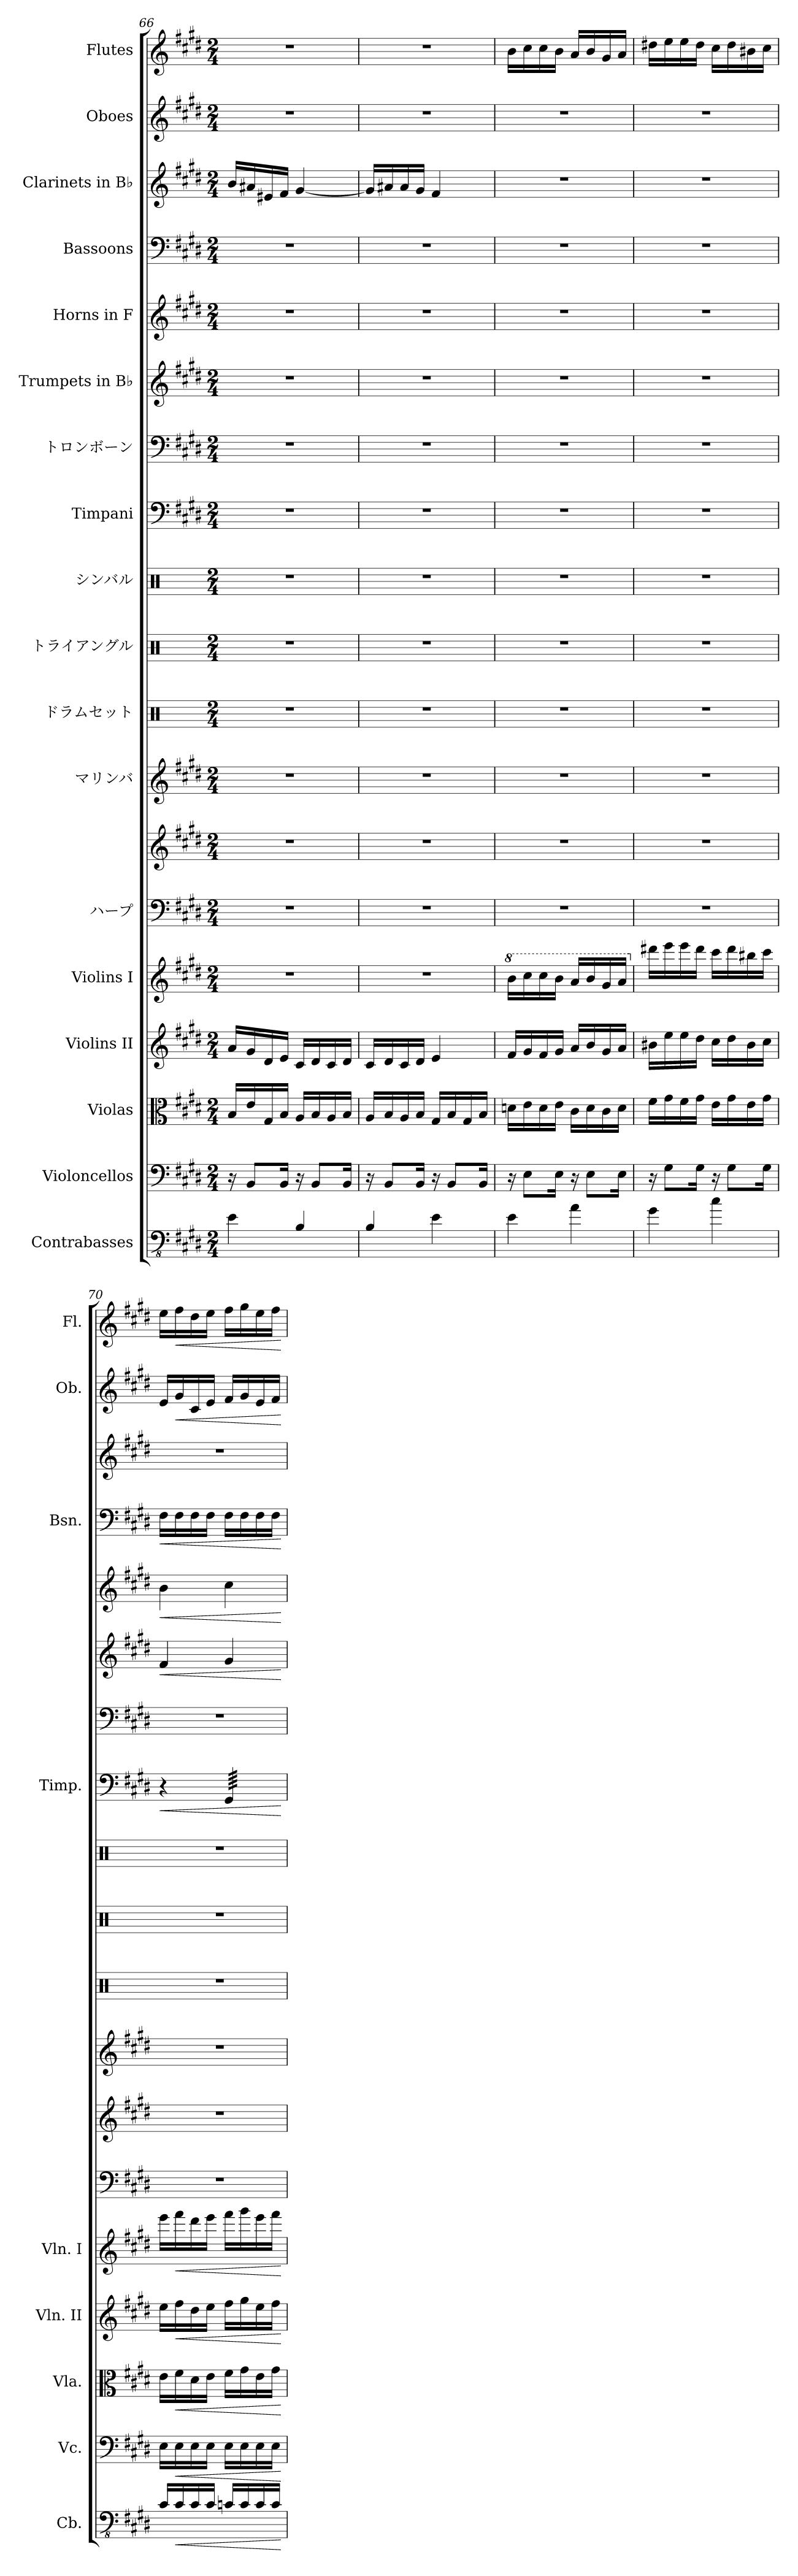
**kern	**dynam	**kern	**dynam	**kern	**dynam	**kern	**dynam	**kern	**dynam	**kern	**kern	**kern	**kern	**kern	**kern	**kern	**dynam	**kern	**kern	**dynam	**kern	**dynam	**kern	**dynam	**kern	**kern	**dynam	**kern	**dynam
*part18	*part18	*part17	*part17	*part16	*part16	*part15	*part15	*part14	*part14	*part13	*part13	*part12	*part11	*part10	*part9	*part8	*part8	*part7	*part6	*part6	*part5	*part5	*part4	*part4	*part3	*part2	*part2	*part1	*part1
*staff19	*staff19	*staff18	*staff18	*staff17	*staff17	*staff16	*staff16	*staff15	*staff15	*staff14	*staff13	*staff12	*staff11	*staff10	*staff9	*staff8	*staff8	*staff7	*staff6	*staff6	*staff5	*staff5	*staff4	*staff4	*staff3	*staff2	*staff2	*staff1	*staff1
*I"Contrabasses	*	*I"Violoncellos	*	*I"Violas	*	*I"Violins II	*	*I"Violins I	*	*I"ハープ	*	*I"マリンバ	*I"ドラムセット	*I"トライアングル	*I"シンバル	*I"Timpani	*	*I"トロンボーン	*I"Trumpets in B♭	*	*I"Horns in F	*	*I"Bassoons	*	*I"Clarinets in B♭	*I"Oboes	*	*I"Flutes	*
*I'Cb.	*	*I'Vc.	*	*I'Vla.	*	*I'Vln. II	*	*I'Vln. I	*	*	*	*	*	*	*	*I'Timp.	*	*	*	*	*	*	*I'Bsn.	*	*	*I'Ob.	*	*I'Fl.	*
!!LO:LB:g=z
*clefFv4	*	*clefF4	*	*clefC3	*	*clefG2	*	*clefG2	*	*clefF4	*clefG2	*clefG2	*clefX	*clefX	*clefX	*clefF4	*	*clefF4	*clefG2	*	*clefG2	*	*clefF4	*	*clefG2	*clefG2	*	*clefG2	*
*ITrd7c12	*	*	*	*	*	*	*	*	*	*	*	*	*	*	*	*	*	*	*ITrd1c2	*	*ITrd4c7	*	*	*	*ITrd1c2	*	*	*	*
*k[f#c#g#d#]	*	*k[f#c#g#d#]	*	*k[f#c#g#d#]	*	*k[f#c#g#d#]	*	*k[f#c#g#d#]	*	*k[f#c#g#d#]	*k[f#c#g#d#]	*k[f#c#g#d#]	*k[]	*k[]	*k[]	*k[f#c#g#d#]	*	*k[f#c#g#d#]	*k[f#c#]	*	*k[f#c#g#]	*	*k[f#c#g#d#]	*	*k[f#c#]	*k[f#c#g#d#]	*	*k[f#c#g#d#]	*
*M2/4	*	*M2/4	*	*M2/4	*	*M2/4	*	*M2/4	*	*M2/4	*M2/4	*M2/4	*M2/4	*M2/4	*M2/4	*M2/4	*	*M2/4	*M2/4	*	*M2/4	*	*M2/4	*	*M2/4	*M2/4	*	*M2/4	*
=66	=66	=66	=66	=66	=66	=66	=66	=66	=66	=66	=66	=66	=66	=66	=66	=66	=66	=66	=66	=66	=66	=66	=66	=66	=66	=66	=66	=66	=66
4EE\	.	16r	.	16B/LL	.	16a/LL	.	2r	.	2r	2r	2r	2r	2r	2r	2r	.	2r	2r	.	2r	.	2r	.	16a/LL	2r	.	2r	.
.	.	8BB/L	.	16e/	.	16g#/	.	.	.	.	.	.	.	.	.	.	.	.	.	.	.	.	.	.	16g#X/	.	.	.	.
.	.	.	.	16G#/	.	16d#/	.	.	.	.	.	.	.	.	.	.	.	.	.	.	.	.	.	.	16d#X/	.	.	.	.
.	.	16BB/Jk	.	16B/JJ	.	16e/JJ	.	.	.	.	.	.	.	.	.	.	.	.	.	.	.	.	.	.	16e/JJ	.	.	.	.
4BBB/	.	16r	.	16A/LL	.	16c#/LL	.	.	.	.	.	.	.	.	.	.	.	.	.	.	.	.	.	.	[4f#/	.	.	.	.
.	.	8BB/L	.	16B/	.	16d#/	.	.	.	.	.	.	.	.	.	.	.	.	.	.	.	.	.	.	.	.	.	.	.
.	.	.	.	16A/	.	16c#/	.	.	.	.	.	.	.	.	.	.	.	.	.	.	.	.	.	.	.	.	.	.	.
.	.	16BB/Jk	.	16B/JJ	.	16d#/JJ	.	.	.	.	.	.	.	.	.	.	.	.	.	.	.	.	.	.	.	.	.	.	.
=67	=67	=67	=67	=67	=67	=67	=67	=67	=67	=67	=67	=67	=67	=67	=67	=67	=67	=67	=67	=67	=67	=67	=67	=67	=67	=67	=67	=67	=67
4BBB/	.	16r	.	16A/LL	.	16c#/LL	.	2r	.	2r	2r	2r	2r	2r	2r	2r	.	2r	2r	.	2r	.	2r	.	16f#/LL]	2r	.	2r	.
.	.	8BB/L	.	16B/	.	16d#/	.	.	.	.	.	.	.	.	.	.	.	.	.	.	.	.	.	.	16g#X/	.	.	.	.
.	.	.	.	16A/	.	16c#/	.	.	.	.	.	.	.	.	.	.	.	.	.	.	.	.	.	.	16g#/	.	.	.	.
.	.	16BB/Jk	.	16B/JJ	.	16d#/JJ	.	.	.	.	.	.	.	.	.	.	.	.	.	.	.	.	.	.	16f#/JJ	.	.	.	.
4EE\	.	16r	.	16G#/LL	.	4e/	.	.	.	.	.	.	.	.	.	.	.	.	.	.	.	.	.	.	4e/	.	.	.	.
.	.	8BB/L	.	16B/	.	.	.	.	.	.	.	.	.	.	.	.	.	.	.	.	.	.	.	.	.	.	.	.	.
.	.	.	.	16G#/	.	.	.	.	.	.	.	.	.	.	.	.	.	.	.	.	.	.	.	.	.	.	.	.	.
.	.	16BB/Jk	.	16B/JJ	.	.	.	.	.	.	.	.	.	.	.	.	.	.	.	.	.	.	.	.	.	.	.	.	.
=68	=68	=68	=68	=68	=68	=68	=68	=68	=68	=68	=68	=68	=68	=68	=68	=68	=68	=68	=68	=68	=68	=68	=68	=68	=68	=68	=68	=68	=68
*	*	*	*	*	*	*	*	*8va	*	*	*	*	*	*	*	*	*	*	*	*	*	*	*	*	*	*	*	*	*
4EE\	.	16r	.	16dn\LL	.	16f#/LL	.	16bb\LL	.	2r	2r	2r	2r	2r	2r	2r	.	2r	2r	.	2r	.	2r	.	2r	2r	.	16b\LL	.
.	.	8E\L	.	16e\	.	16g#/	.	16ccc#\	.	.	.	.	.	.	.	.	.	.	.	.	.	.	.	.	.	.	.	16cc#\	.
.	.	.	.	16d\	.	16f#/	.	16ccc#\	.	.	.	.	.	.	.	.	.	.	.	.	.	.	.	.	.	.	.	16cc#\	.
.	.	16E\Jk	.	16e\JJ	.	16g#/JJ	.	16bb\JJ	.	.	.	.	.	.	.	.	.	.	.	.	.	.	.	.	.	.	.	16b\JJ	.
4AA\	.	16r	.	16c#\LL	.	16a/LL	.	16aa/LL	.	.	.	.	.	.	.	.	.	.	.	.	.	.	.	.	.	.	.	16a/LL	.
.	.	8E\L	.	16d\	.	16b/	.	16bb/	.	.	.	.	.	.	.	.	.	.	.	.	.	.	.	.	.	.	.	16b/	.
.	.	.	.	16c#\	.	16g#/	.	16gg#/	.	.	.	.	.	.	.	.	.	.	.	.	.	.	.	.	.	.	.	16g#/	.
.	.	16E\Jk	.	16d\JJ	.	16a/JJ	.	16aa/JJ	.	.	.	.	.	.	.	.	.	.	.	.	.	.	.	.	.	.	.	16a/JJ	.
!!LO:PB:g=z
=69	=69	=69	=69	=69	=69	=69	=69	=69	=69	=69	=69	=69	=69	=69	=69	=69	=69	=69	=69	=69	=69	=69	=69	=69	=69	=69	=69	=69	=69
*	*	*	*	*	*	*	*	*X8va	*	*	*	*	*	*	*	*	*	*	*	*	*	*	*	*	*	*	*	*	*
4GG#\	.	16r	.	16f#\LL	.	16b#X\LL	.	16ddd#X\LL	.	2r	2r	2r	2r	2r	2r	2r	.	2r	2r	.	2r	.	2r	.	2r	2r	.	16dd#X\LL	.
.	.	8G#\L	.	16g#\	.	16ee\	.	16eee\	.	.	.	.	.	.	.	.	.	.	.	.	.	.	.	.	.	.	.	16ee\	.
.	.	.	.	16f#\	.	16ee\	.	16eee\	.	.	.	.	.	.	.	.	.	.	.	.	.	.	.	.	.	.	.	16ee\	.
.	.	16G#\Jk	.	16g#\JJ	.	16dd#\JJ	.	16ddd#\JJ	.	.	.	.	.	.	.	.	.	.	.	.	.	.	.	.	.	.	.	16dd#\JJ	.
4C#\	.	16r	.	16e\LL	.	16cc#\LL	.	16ccc#\LL	.	.	.	.	.	.	.	.	.	.	.	.	.	.	.	.	.	.	.	16cc#\LL	.
.	.	8G#\L	.	16g#\	.	16dd#\	.	16ddd#\	.	.	.	.	.	.	.	.	.	.	.	.	.	.	.	.	.	.	.	16dd#\	.
.	.	.	.	16e\	.	16b#\	.	16bb#X\	.	.	.	.	.	.	.	.	.	.	.	.	.	.	.	.	.	.	.	16b#X\	.
.	.	16G#\Jk	.	16g#\JJ	.	16cc#\JJ	.	16ccc#\JJ	.	.	.	.	.	.	.	.	.	.	.	.	.	.	.	.	.	.	.	16cc#\JJ	.
=70	=70	=70	=70	=70	=70	=70	=70	=70	=70	=70	=70	=70	=70	=70	=70	=70	=70	=70	=70	=70	=70	=70	=70	=70	=70	=70	=70	=70	=70
!	!	!	!	!	!	!	!	!	!	!	!	!	!	!	!	!	!LO:HP:b	!	!	!LO:HP:b	!	!LO:HP:b	!	!LO:HP:b	!	!	!	!	!
16CC#/LL	.	16E\LL	.	16e\LL	.	16ee\LL	.	16eee\LL	.	2r	2r	2r	2r	2r	2r	4r	<	2r	4e/	<	4e\	<	16F#\LL	<	2r	16e/LL	.	16ee\LL	.
!	!LO:HP:b	!	!LO:HP:b	!	!LO:HP:b	!	!LO:HP:b	!	!LO:HP:b	!	!	!	!	!	!	!	!	!	!	!	!	!	!	!	!	!	!LO:HP:b	!	!LO:HP:b
16CC#/	<	16E\	<	16f#\	<	16ff#\	<	16fff#\	<	.	.	.	.	.	.	.	.	.	.	.	.	.	16F#\	.	.	16g#/	<	16ff#\	<
16CC#/	.	16E\	.	16d#\	.	16dd#\	.	16ddd#\	.	.	.	.	.	.	.	.	.	.	.	.	.	.	16F#\	.	.	16c#/	.	16dd#\	.
16CC#/JJ	.	16E\JJ	.	16e\JJ	.	16ee\JJ	.	16eee\JJ	.	.	.	.	.	.	.	.	.	.	.	.	.	.	16F#\JJ	.	.	16e/JJ	.	16ee\JJ	.
*	*	*	*	*	*	*	*	*	*	*	*	*	*	*	*	*tremolo	*	*	*	*	*	*	*	*	*	*	*	*	*
16CCn/LL	.	16E\LL	.	16f#\LL	.	16ff#\LL	.	16fff#\LL	.	.	.	.	.	.	.	64GG#/LLLL	.	.	4f#/	.	4f#\	.	16F#\LL	.	.	16f#/LL	.	16ff#\LL	.
.	.	.	.	.	.	.	.	.	.	.	.	.	.	.	.	64GG#/	.	.	.	.	.	.	.	.	.	.	.	.	.
.	.	.	.	.	.	.	.	.	.	.	.	.	.	.	.	64GG#/	.	.	.	.	.	.	.	.	.	.	.	.	.
.	.	.	.	.	.	.	.	.	.	.	.	.	.	.	.	64GG#/	.	.	.	.	.	.	.	.	.	.	.	.	.
16CC/	.	16E\	.	16g#\	.	16gg#\	.	16ggg#\	.	.	.	.	.	.	.	64GG#/	.	.	.	.	.	.	16F#\	.	.	16g#/	.	16gg#\	.
.	.	.	.	.	.	.	.	.	.	.	.	.	.	.	.	64GG#/	.	.	.	.	.	.	.	.	.	.	.	.	.
.	.	.	.	.	.	.	.	.	.	.	.	.	.	.	.	64GG#/	.	.	.	.	.	.	.	.	.	.	.	.	.
.	.	.	.	.	.	.	.	.	.	.	.	.	.	.	.	64GG#/	.	.	.	.	.	.	.	.	.	.	.	.	.
16CC/	.	16E\	.	16e\	.	16ee\	.	16eee\	.	.	.	.	.	.	.	64GG#/	.	.	.	.	.	.	16F#\	.	.	16e/	.	16ee\	.
.	.	.	.	.	.	.	.	.	.	.	.	.	.	.	.	64GG#/	.	.	.	.	.	.	.	.	.	.	.	.	.
.	.	.	.	.	.	.	.	.	.	.	.	.	.	.	.	64GG#/	.	.	.	.	.	.	.	.	.	.	.	.	.
.	.	.	.	.	.	.	.	.	.	.	.	.	.	.	.	64GG#/	.	.	.	.	.	.	.	.	.	.	.	.	.
16CC/JJ	.	16E\JJ	.	16g#\JJ	.	16ff#\JJ	.	16fff#\JJ	.	.	.	.	.	.	.	64GG#/	.	.	.	.	.	.	16F#\JJ	.	.	16f#/JJ	.	16ff#\JJ	.
.	.	.	.	.	.	.	.	.	.	.	.	.	.	.	.	64GG#/	.	.	.	.	.	.	.	.	.	.	.	.	.
.	.	.	.	.	.	.	.	.	.	.	.	.	.	.	.	64GG#/	.	.	.	.	.	.	.	.	.	.	.	.	.
.	.	.	.	.	.	.	.	.	.	.	.	.	.	.	.	64GG#/JJJJ	.	.	.	.	.	.	.	.	.	.	.	.	.
*	*	*	*	*	*	*	*	*	*	*	*	*	*	*	*	*Xtremolo	*	*	*	*	*	*	*	*	*	*	*	*	*
.	[	.	[	.	[	.	[	.	[	.	.	.	.	.	.	.	[	.	.	[	.	[	.	[	.	.	[	.	[
=	=	=	=	=	=	=	=	=	=	=	=	=	=	=	=	=	=	=	=	=	=	=	=	=	=	=	=	=	=
*-	*-	*-	*-	*-	*-	*-	*-	*-	*-	*-	*-	*-	*-	*-	*-	*-	*-	*-	*-	*-	*-	*-	*-	*-	*-	*-	*-	*-	*-
